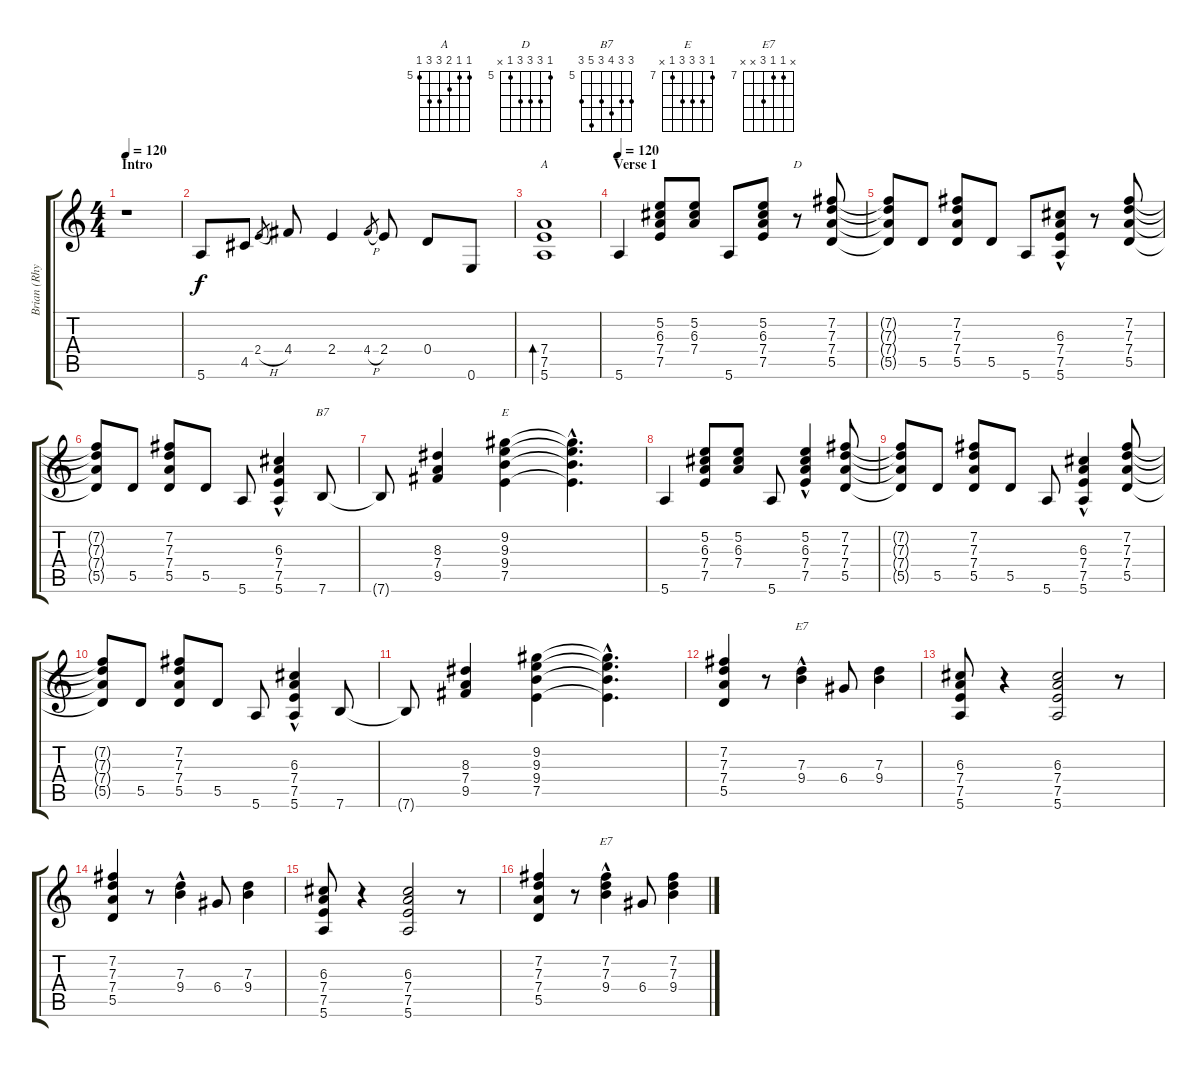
\track ("Brian (Rhytm Guitar)" "Brian (Rhy") {instrument acousticguitarsteel}
\staff {score tabs}
\tuning (E4 B3 G3 D3 A2 E2) {hide}
\chord ("A" 5 5 6 7 7 5) {firstfret 5}
\chord ("D" 5 7 7 7 5 x) {firstfret 5}
\chord ("B7" 7 7 8 7 9 7) {firstfret 5}
\chord ("E" 7 9 9 9 7 x) {firstfret 7}
\chord ("E7" x x 7 9 x x) {firstfret 7}
\chord ("E7" x 7 7 9 x x) {firstfret 7}
\ts (4 4)
\section ("" "Intro")
\tempo 120
\tempo 116
\tempo 120
\clef g2
\ks c
r.1{dy f instrument acousticguitarsteel} |
5.6.8 4.5.8 2.4{h}.8{gr} 4.4.8 2.4.4 4.4{h}.8{gr} 2.4.8 0.4.8 0.6.8 |
(7.4 7.5 5.6).1{bd 120 ch "A"} |
\section ("" "Verse 1")
\tempo 120
5.6.4 (5.2 6.3 7.4 7.5).8 (5.2 6.3 7.4).8 5.6.8 (5.2 6.3 7.4 7.5).8 r.8{ch "D"} (7.2 7.3 7.4 5.5).8 |
(7.2{t} 7.3{t} 7.4{t} 5.5{t}).8 5.5.8 (7.2 7.3 7.4 5.5).8 5.5.8 5.6.8 (6.3{hac} 7.4{hac} 7.5{hac} 5.6{hac}).8 r.8 (7.2 7.3 7.4 5.5).8 |
(7.2{t} 7.3{t} 7.4{t} 5.5{t}).8 5.5.8 (7.2 7.3 7.4 5.5).8 5.5.8 5.6.8 (6.3{hac} 7.4{hac} 7.5{hac} 5.6{hac}).4 7.6.8{ch "B7"} |
7.6{t}.8 (8.3 7.4 9.5).4 (9.2 9.3 9.4 7.5).4{ch "E"} (9.2{hac t} 9.3{hac t} 9.4{hac t} 7.5{hac t}).4{d} |
5.6.4 (5.2 6.3 7.4 7.5).8 (5.2 6.3 7.4).8 5.6.8 (5.2 6.3{hac} 7.4{hac} 7.5{hac}).4 (7.2 7.3 7.4 5.5).8 |
(7.2{t} 7.3{t} 7.4{t} 5.5{t}).8 5.5.8 (7.2 7.3 7.4 5.5).8 5.5.8 5.6.8 (6.3{hac} 7.4{hac} 7.5{hac} 5.6{hac}).4 (7.2 7.3 7.4 5.5).8 |
(7.2{t} 7.3{t} 7.4{t} 5.5{t}).8 5.5.8 (7.2 7.3 7.4 5.5).8 5.5.8 5.6.8 (6.3{hac} 7.4{hac} 7.5{hac} 5.6{hac}).4 7.6.8 |
7.6{t}.8 (8.3 7.4 9.5).4 (9.2 9.3 9.4 7.5).4 (9.2{hac t} 9.3{hac t} 9.4{hac t} 7.5{hac t}).4{d} |
(7.2 7.3 7.4 5.5).4 r.8 (7.3{hac} 9.4{hac}).4{ch "E7"} 6.4.8 (7.3 9.4).4 |
(6.3 7.4 7.5 5.6).8 r.4 (6.3 7.4 7.5 5.6).2 r.8 |
(7.2 7.3 7.4 5.5).4 r.8 (7.3{hac} 9.4{hac}).4 6.4.8 (7.3 9.4).4 |
(6.3 7.4 7.5 5.6).8 r.4 (6.3 7.4 7.5 5.6).2 r.8 |
(7.2 7.3 7.4 5.5).4 r.8 (7.2{hac} 7.3 9.4{hac}).4{ch "E7"} 6.4.8 (7.2 7.3 9.4).4
